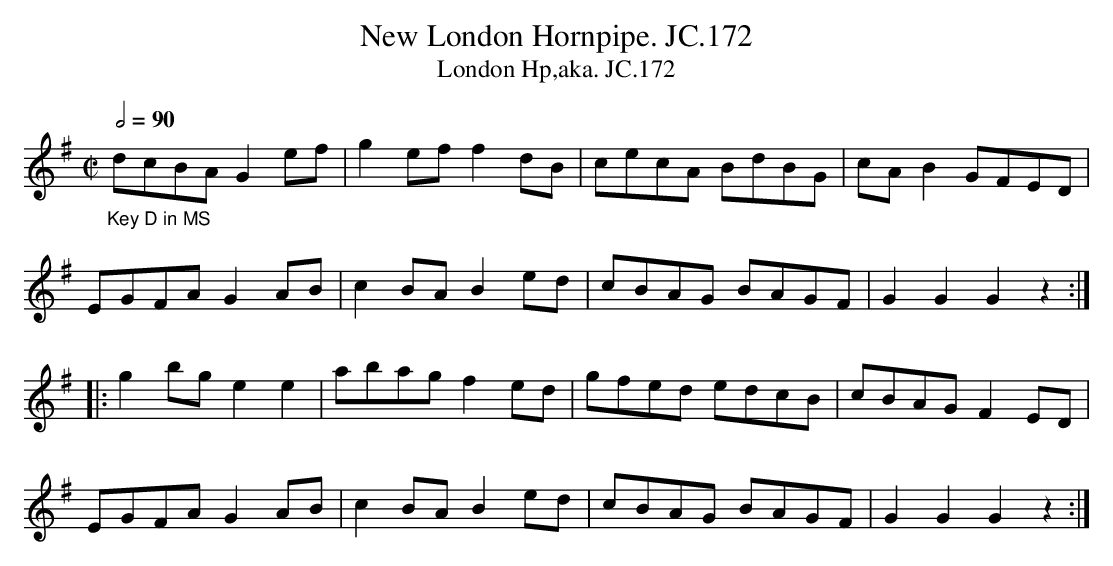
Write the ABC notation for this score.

X:1
T:New London Hornpipe. JC.172
T:London Hp,aka. JC.172
M:C|
L:1/8
Q:2/4=90
K:G
"_Key D in MS"dcBA G2ef|\\
g2ef f2dB|cecA BdBG|cAB2 GFED|
EGFA G2AB|c2BA B2ed|cBAG BAGF|G2G2G2z2:|
|:g2bg e2e2|abag f2ed|gfed edcB|cBAG F2ED|
EGFA G2AB|c2BAB2ed|cBAG BAGF|G2G2G2z2:|
